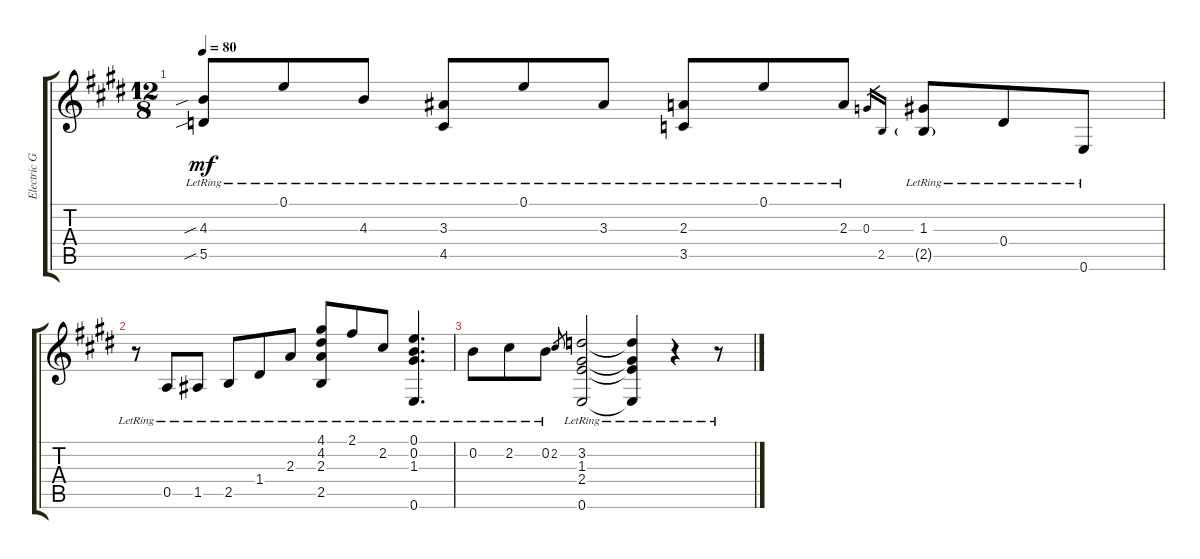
\track ("Electric Guitar" "Electric G") {instrument electricguitarclean}
\staff {score tabs}
\tuning (E4 B3 G3 D3 A2 E2) {hide}
\ts (12 8)
\tempo 80
\clef g2
\ks e
(4.3{sib lr} 5.5{sib lr}).8{dy mf instrument electricguitarclean} 0.1{lr}.8 4.3{lr}.8 (3.3{lr} 4.5{lr}).8 0.1{lr}.8 3.3{lr}.8 (2.3{lr} 3.5{lr}).8 0.1{lr}.8 2.3{lr}.8 0.3.16{gr} 2.5.16{gr} (1.3{lr} 2.5{g lr}).8 0.4{lr}.8 0.6{lr}.8 |
r.8 0.5{lr}.8 1.5{lr}.8 2.5{lr}.8 1.4{lr}.8 2.3{lr}.8 (4.1{lr} 4.2{lr} 2.3{lr} 2.5{lr}).8 2.1{lr}.8 2.2{lr}.8 (0.1{lr} 0.2{lr} 1.3{lr} 0.6{lr}).4{d} |
0.2{lr}.8 2.2{lr}.8 0.2{lr}.8 2.2.8{gr} (3.2{lr} 1.3{lr} 2.4{lr} 0.6{lr}).2 (3.2{lr t} 1.3{lr t} 2.4{lr t} 0.6{lr t}).4 r.4 r.8
